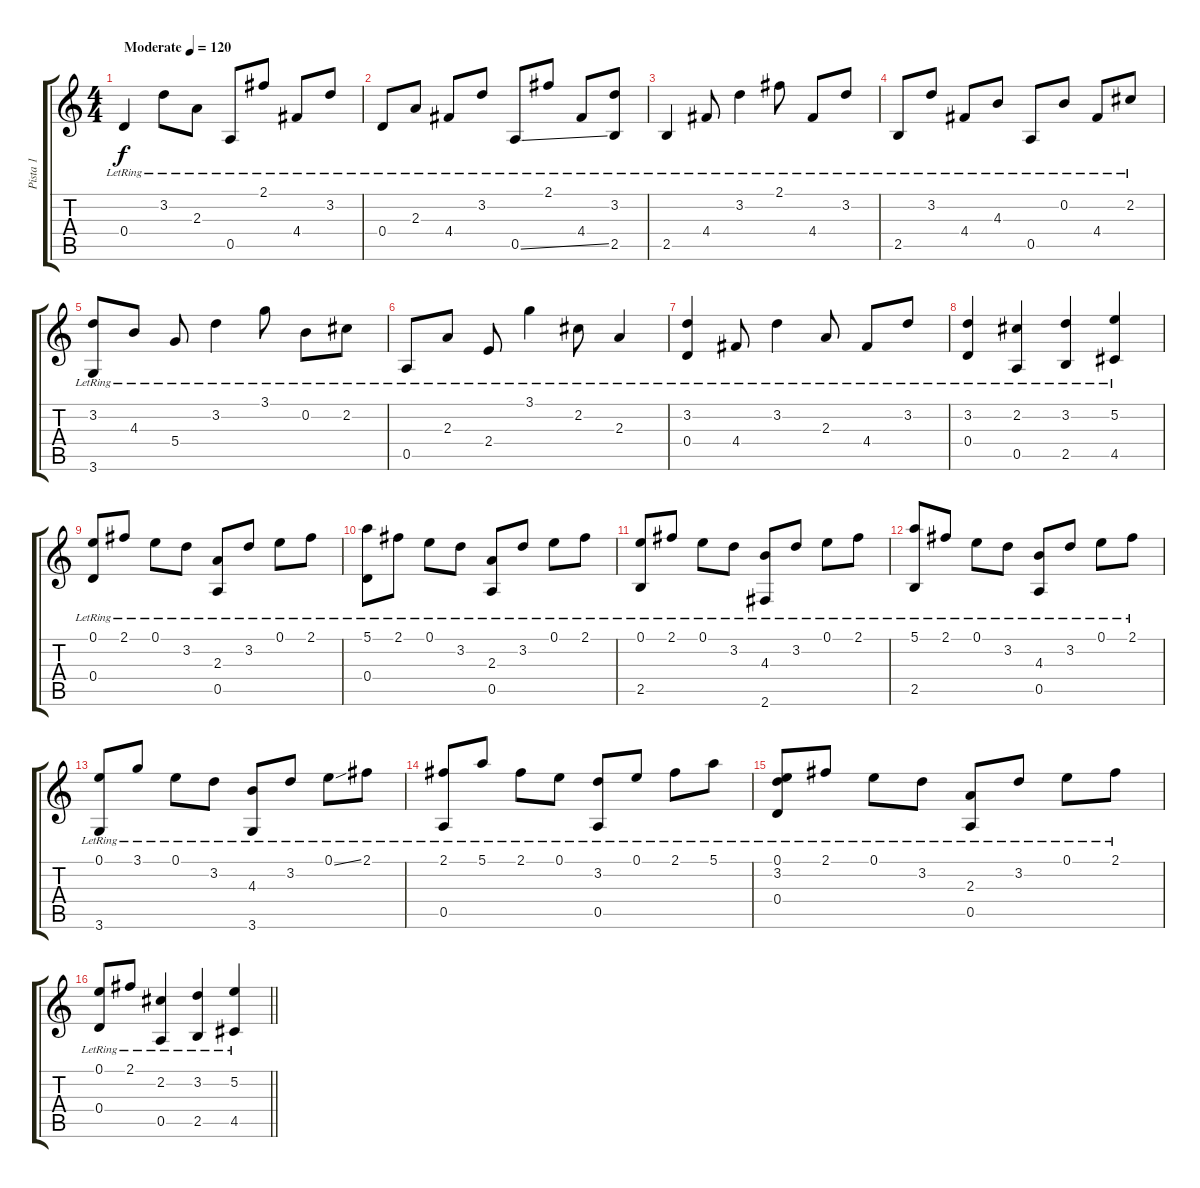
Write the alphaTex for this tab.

\track ("Pista 1" "Pista 1") {instrument acousticguitarnylon}
\staff {score tabs}
\tuning (E4 B3 G3 D3 A2 E2) {hide}
\ts (4 4)
\tempo (120 "Moderate")
\clef g2
\ks c
0.4{lr}.4{dy f instrument acousticguitarnylon} 3.2{lr}.8 2.3{lr}.8 0.5{lr}.8 2.1{lr}.8 4.4{lr}.8 3.2{lr}.8 |
0.4{lr}.8 2.3{lr}.8 4.4{lr}.8 3.2{lr}.8 0.5{ss lr}.8 2.1{lr}.8 4.4{lr}.8 (3.2{lr} 2.5{lr}).8 |
2.5{lr}.4 4.4{lr}.8 3.2{lr}.4 2.1{lr}.8 4.4{lr}.8 3.2{lr}.8 |
2.5{lr}.8 3.2{lr}.8 4.4{lr}.8 4.3{lr}.8 0.5{lr}.8 0.2{lr}.8 4.4{lr}.8 2.2{lr}.8 |
(3.2{lr} 3.6{lr}).8 4.3{lr}.8 5.4{lr}.8 3.2{lr}.4 3.1{lr}.8 0.2{lr}.8 2.2{lr}.8 |
0.5{lr}.8 2.3{lr}.8 2.4{lr}.8 3.1{lr}.4 2.2{lr}.8 2.3{lr}.4 |
(3.2{lr} 0.4{lr}).4 4.4{lr}.8 3.2{lr}.4 2.3{lr}.8 4.4{lr}.8 3.2{lr}.8 |
(3.2{lr} 0.4{lr}).4 (2.2{lr} 0.5{lr}).4 (3.2{lr} 2.5{lr}).4 (5.2{lr} 4.5{lr}).4 |
(0.1{lr} 0.4{lr}).8 2.1{lr}.8 0.1{lr}.8 3.2{lr}.8 (2.3{lr} 0.5{lr}).8 3.2{lr}.8 0.1{lr}.8 2.1{lr}.8 |
(5.1{lr} 0.4{lr}).8 2.1{lr}.8 0.1{lr}.8 3.2{lr}.8 (2.3{lr} 0.5{lr}).8 3.2{lr}.8 0.1{lr}.8 2.1{lr}.8 |
(0.1{lr} 2.5{lr}).8 2.1{lr}.8 0.1{lr}.8 3.2{lr}.8 (4.3{lr} 2.6{lr}).8 3.2{lr}.8 0.1{lr}.8 2.1{lr}.8 |
(5.1{lr} 2.5{lr}).8 2.1{lr}.8 0.1{lr}.8 3.2{lr}.8 (4.3{lr} 0.5{lr}).8 3.2{lr}.8 0.1{lr}.8 2.1{lr}.8 |
(0.1{lr} 3.6{lr}).8 3.1{lr}.8 0.1{lr}.8 3.2{lr}.8 (4.3{lr} 3.6{lr}).8 3.2{lr}.8 0.1{ss lr}.8 2.1{lr}.8 |
(2.1{lr} 0.5{lr}).8 5.1{lr}.8 2.1{lr}.8 0.1{lr}.8 (3.2{lr} 0.5{lr}).8 0.1{lr}.8 2.1{lr}.8 5.1{lr}.8 |
(0.1{lr} 3.2{lr} 0.4{lr}).8 2.1{lr}.8 0.1{lr}.8 3.2{lr}.8 (2.3{lr} 0.5{lr}).8 3.2{lr}.8 0.1{lr}.8 2.1{lr}.8 |
\barLineRight lightlight
(0.1{lr} 0.4{lr}).8 2.1{lr}.8 (2.2{lr} 0.5{lr}).4 (3.2{lr} 2.5{lr}).4 (5.2{lr} 4.5{lr}).4
